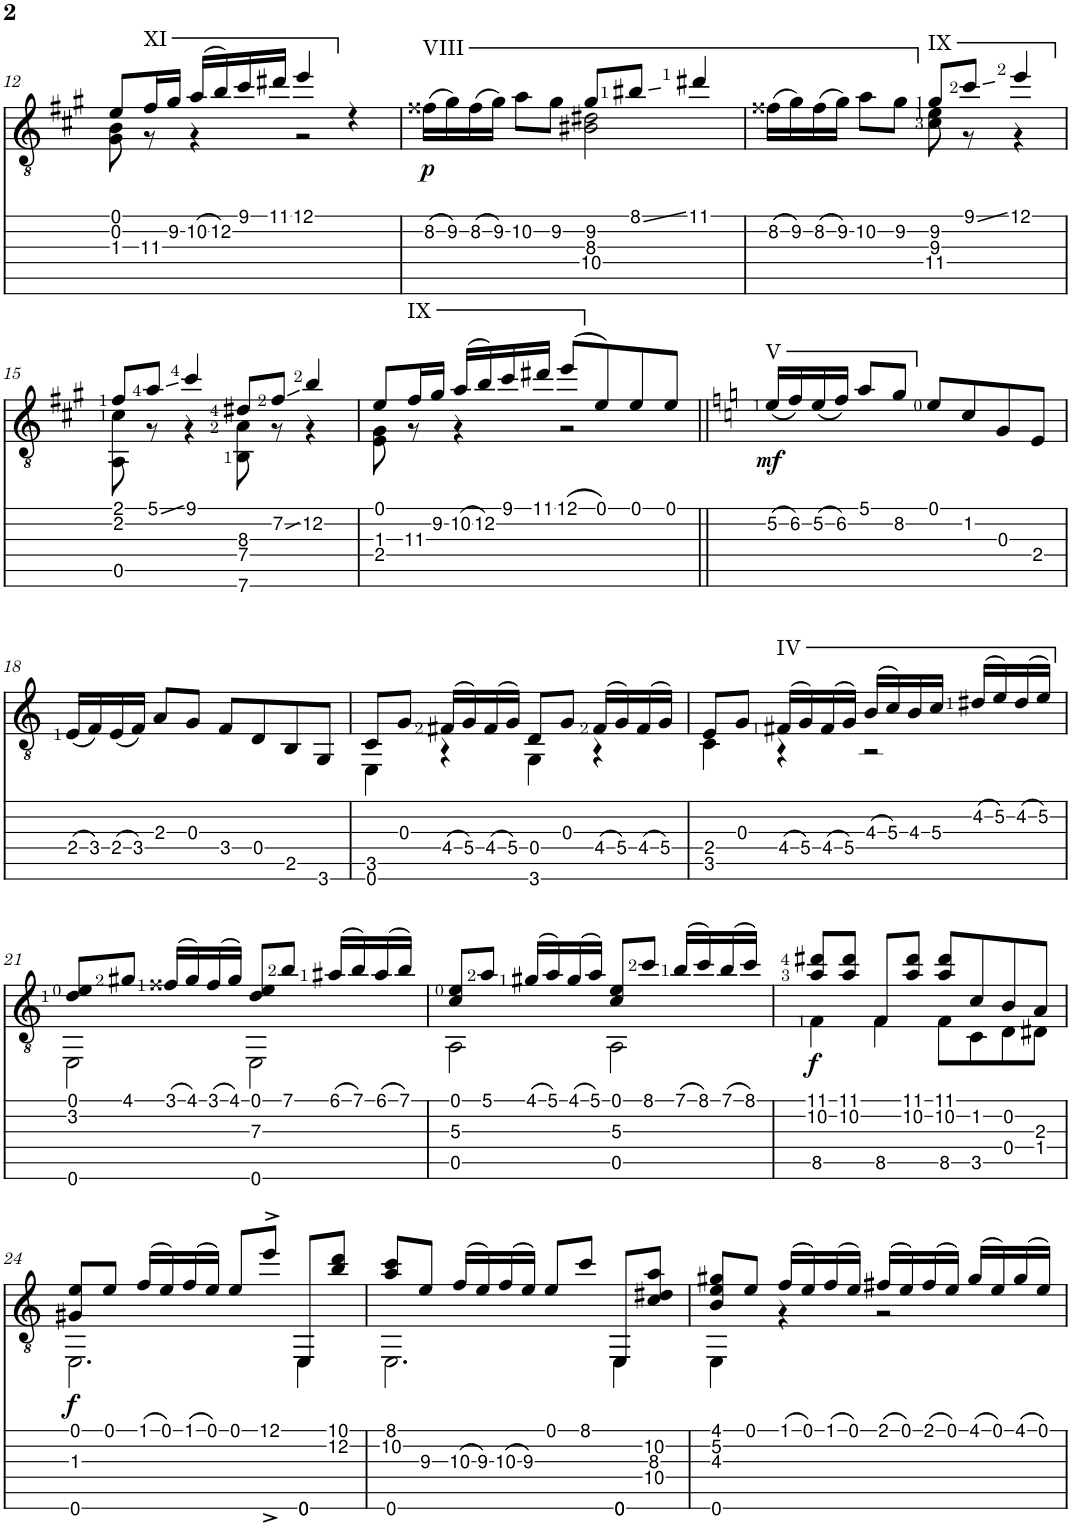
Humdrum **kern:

**kern	**kern	**dynam
*part1	*part1	*part1
*staff2	*staff1	*staff1/2
*I"Classical Guitar	*	*
*I'Guit.	*	*
!!LO:PB:g=z
*	*clefGv2	*
*k[f#c#g#]	*k[f#c#g#]	*
*A:	*A:	*
*M4/4	*M4/4	*
*met(c)	*met(c)	*
=12	=12	=12
*^	*^	*
8eL	8G# 8B	8e/L	8G#\ 8B\	.
!	!	!LO:TX:a:t=XI	!	!
16f#L	8r	16f#/L	8r	.
16g#JJ	.	16g#/JJ	.	.
16aLL	4r	(16a/LL	4r	.
16bJ	.	16b/)	.	.
16cc#L	.	16cc#/	.	.
16dd#XJJ	.	16dd#X/JJ	.	.
4ee	2r	4ee/	2r	.
4r	.	4r	.	.
=13	=13	=13	=13	=13
!	!	!LO:TX:a:t=VIII	!	!
!	!	!	!	!LO:DY:b
16f##XLL	2r	(16f##X\LL	2ryy	p
16g#J	.	16g#\)	.	.
16f##L	.	(16f##\	.	.
16g#JJ	.	16g#\JJ)	.	.
8aL	.	8a\L	.	.
8g#J	.	8g#\J	.	.
8g#L	2B#X 2d#X	8g#/L	2B#X\ 2d#X\	.
8b#XJ	.	8b#X/J	.	.
4dd#X	.	4dd#X/	.	.
=14	=14	=14	=14	=14
16f##XLL	2r	(16f##X\LL	2ryy	.
16g#J	.	16g#\)	.	.
16f##L	.	(16f##\	.	.
16g#JJ	.	16g#\JJ)	.	.
8aL	.	8a\L	.	.
8g#J	.	8g#\J	.	.
!	!	!LO:TX:a:t=IX	!	!
8g#L	8c# 8e	8g#/L	8c#\ 8e\	.
8cc#J	8r	8cc#/J	8r	.
4ee	4r	4ee/	4r	.
!!LO:LB:g=z	!!
=15	=15	=15	=15	=15
8f#L	8AA 8c#	8f#/L	8AA\ 8c#\	.
8aJ	8r	8a/J	8r	.
4cc#	4r	4cc#/	4r	.
8d#XL	8BB 8A	8d#X/L	8BB\ 8A\	.
8f#J	8r	8f#/J	8r	.
4b	4r	4b/	4r	.
=16	=16	=16	=16	=16
8eL	8E 8G#	8e/L	8E\ 8G#\	.
!	!	!LO:TX:a:t=IX	!	!
16f#L	8r	16f#/L	8r	.
16g#JJ	.	16g#/JJ	.	.
16aLL	4r	(16a/LL	4r	.
16bJ	.	16b/)	.	.
16cc#L	.	16cc#/	.	.
16dd#XJJ	.	16dd#X/JJ	.	.
8eeL	2r	(8ee/L	2r	.
8eJ	.	8e/)	.	.
8eL	.	8e/	.	.
8eJ	.	8e/J	.	.
*v	*v	*	*	*
*	*v	*v	*
=17||	=17||	=17||
*k[]	*k[]	*
*C:	*C:	*
!	!LO:TX:a:t=V	!
!	!	!LO:DY:b
16eLL	(16e/LL	mf
16fJ	16f/)	.
16eL	(16e/	.
16fJJ	16f/JJ)	.
8aL	8a/L	.
8gJ	8g/J	.
8eL	8e/L	.
8cJ	8c/	.
8GL	8G/	.
8EJ	8E/J	.
!!LO:LB:g=z
=18	=18	=18
16ELL	(16E/LL	.
16FJ	16F/)	.
16EL	(16E/	.
16FJJ	16F/JJ)	.
8AL	8A/L	.
8GJ	8G/J	.
8FL	8F/L	.
8DJ	8D/	.
8BBL	8BB/	.
8GGJ	8GG/J	.
=19	=19	=19
*^	*^	*
8CL	4EE	8C/L	4EE\	.
8GJ	.	8G/J	.	.
16F#XLL	4r	(16F#X/LL	4r	.
16GJ	.	16G/)	.	.
16F#L	.	(16F#/	.	.
16GJJ	.	16G/JJ)	.	.
8DL	4GG	8D/L	4GG\	.
8GJ	.	8G/J	.	.
16F#LL	4r	(16F#/LL	4r	.
16GJ	.	16G/)	.	.
16F#L	.	(16F#/	.	.
16GJJ	.	16G/JJ)	.	.
=20	=20	=20	=20	=20
8EL	4C	8E/L	4C\	.
8GJ	.	8G/J	.	.
!	!	!LO:TX:a:t=IV	!	!
16F#XLL	4r	(16F#X/LL	4r	.
16GJ	.	16G/)	.	.
16F#L	.	(16F#/	.	.
16GJJ	.	16G/JJ)	.	.
16BLL	2r	(16B/LL	2r	.
16cJ	.	16c/)	.	.
16BL	.	16B/	.	.
16cJJ	.	16c/JJ	.	.
16d#XLL	.	(16d#X/LL	.	.
16eJ	.	16e/)	.	.
16d#L	.	(16d#/	.	.
16eJJ	.	16e/JJ)	.	.
!!LO:LB:g=z	!!
=21	=21	=21	=21	=21
8d\ 8e\L	2EE	8d/ 8e/L	2EE\	.
8g#XJ	.	8g#X/J	.	.
16f##XLL	.	(16f##X/LL	.	.
16g#J	.	16g#/)	.	.
16f##L	.	(16f##/	.	.
16g#JJ	.	16g#/JJ)	.	.
8d\ 8e\L	2EE	8d/ 8e/L	2EE\	.
8bJ	.	8b/J	.	.
16a#XLL	.	(16a#X/LL	.	.
16bJ	.	16b/)	.	.
16a#L	.	(16a#/	.	.
16bJJ	.	16b/JJ)	.	.
=22	=22	=22	=22	=22
8c\ 8e\L	2AA	8c/ 8e/L	2AA\	.
8aJ	.	8a/J	.	.
16g#XLL	.	(16g#X/LL	.	.
16aJ	.	16a/)	.	.
16g#L	.	(16g#/	.	.
16aJJ	.	16a/JJ)	.	.
8c\ 8e\L	2AA	8c/ 8e/L	2AA\	.
8ccJ	.	8cc/J	.	.
16bLL	.	(16b/LL	.	.
16ccJ	.	16cc/)	.	.
16bL	.	(16b/	.	.
16ccJJ	.	16cc/JJ)	.	.
=23	=23	=23	=23	=23
!	!	!	!	!LO:DY:b
8a\ 8dd#X\L	4F	8a/ 8dd#X/L	4F\	f
8a\ 8dd#\J	.	8a/ 8dd#/J	.	.
8FL	4F	8F/L	4F\	.
8a\ 8dd#\J	.	8a/ 8dd#/J	.	.
8a\ 8dd#\L	8FL	8a/ 8dd#/L	8F\L	.
8cJ	8CJ	8c/	8C\	.
8BL	8DL	8B/	8D\	.
8AJ	8D#XJ	8A/J	8D#X\J	.
!!LO:LB:g=z	!!
=24	=24	=24	=24	=24
!	!	!	!	!LO:DY:b
8G#X\ 8e\L	2.EE	8G#X/ 8e/L	2.EE\	f
8eJ	.	8e/J	.	.
16fLL	.	(16f/LL	.	.
16eJ	.	16e/)	.	.
16fL	.	(16f/	.	.
16eJJ	.	16e/JJ)	.	.
8eL	.	8e/L	.	.
8ee^J	.	8ee^/J	.	.
8EEL	4EE	8EE/L	4EE\	.
8b\ 8dd\J	.	8b/ 8dd/J	.	.
=25	=25	=25	=25	=25
8a\ 8cc\L	2.EE	8a/ 8cc/L	2.EE\	.
8eJ	.	8e/J	.	.
16fLL	.	(16f/LL	.	.
16eJ	.	16e/)	.	.
16fL	.	(16f/	.	.
16eJJ	.	16e/JJ)	.	.
8eL	.	8e/L	.	.
8ccJ	.	8cc/J	.	.
8EEL	4EE	8EE/L	4EE\	.
8c\ 8d#X\ 8a\J	.	8c/ 8d#X/ 8a/J	.	.
=26	=26	=26	=26	=26
8B\ 8e\ 8g#X\L	4EE	8B/ 8e/ 8g#X/L	4EE\	.
8eJ	.	8e/J	.	.
16fLL	4r	(16f/LL	4r	.
16eJ	.	16e/)	.	.
16fL	.	(16f/	.	.
16eJJ	.	16e/JJ)	.	.
16f#XLL	2r	(16f#X/LL	2r	.
16eJ	.	16e/)	.	.
16f#L	.	(16f#/	.	.
16eJJ	.	16e/JJ)	.	.
16g#LL	.	(16g#/LL	.	.
16eJ	.	16e/)	.	.
16g#L	.	(16g#/	.	.
16eJJ	.	16e/JJ)	.	.
*v	*v	*	*	*
*	*v	*v	*
=	=	=
*-	*-	*-
